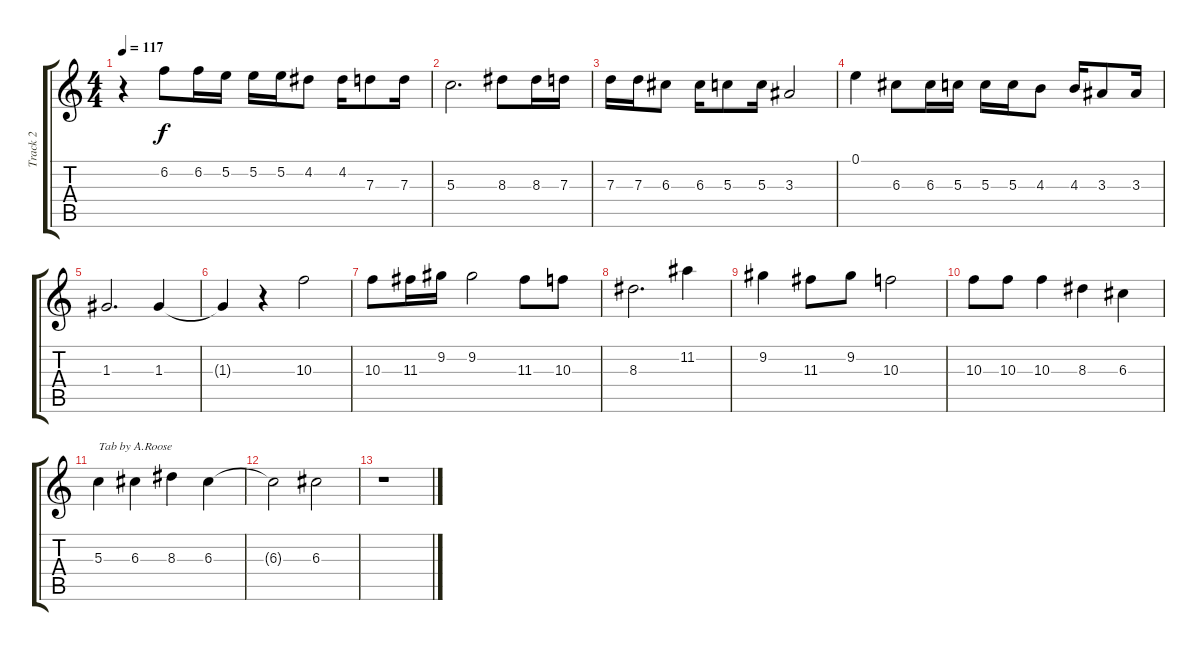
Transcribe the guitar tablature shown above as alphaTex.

\track ("Track 2" "Track 2") {instrument electricguitarjazz}
\staff {score tabs}
\tuning (E4 B3 G3 D3 A2 E2) {hide}
\ts (4 4)
\tempo 117
\clef g2
\ks c
r.4{dy f} 6.2.8 6.2.16 5.2.16 5.2.16 5.2.16 4.2.8 4.2.16 7.3.8 7.3.16 |
5.3.2{d} 8.3.8 8.3.16 7.3.16 |
7.3.16 7.3.16 6.3.8 6.3.16 5.3.8 5.3.16 3.3.2 |
0.1.4 6.3.8 6.3.16 5.3.16 5.3.16 5.3.16 4.3.8 4.3.16 3.3.8 3.3.16 |
1.3.2{d} 1.3.4 |
1.3{t}.4 r.4 10.3.2 |
10.3.8 11.3.16 9.2.16 9.2.2 11.3.8 10.3.8 |
8.3.2{d} 11.2.4 |
9.2.4 11.3.8 9.2.8 10.3.2 |
10.3.8 10.3.8 10.3.4 8.3.4 6.3.4 |
5.3.4{txt "Tab by A.Roose"} 6.3.4 8.3.4 6.3.4 |
6.3{t}.2 6.3.2 |
r.1
